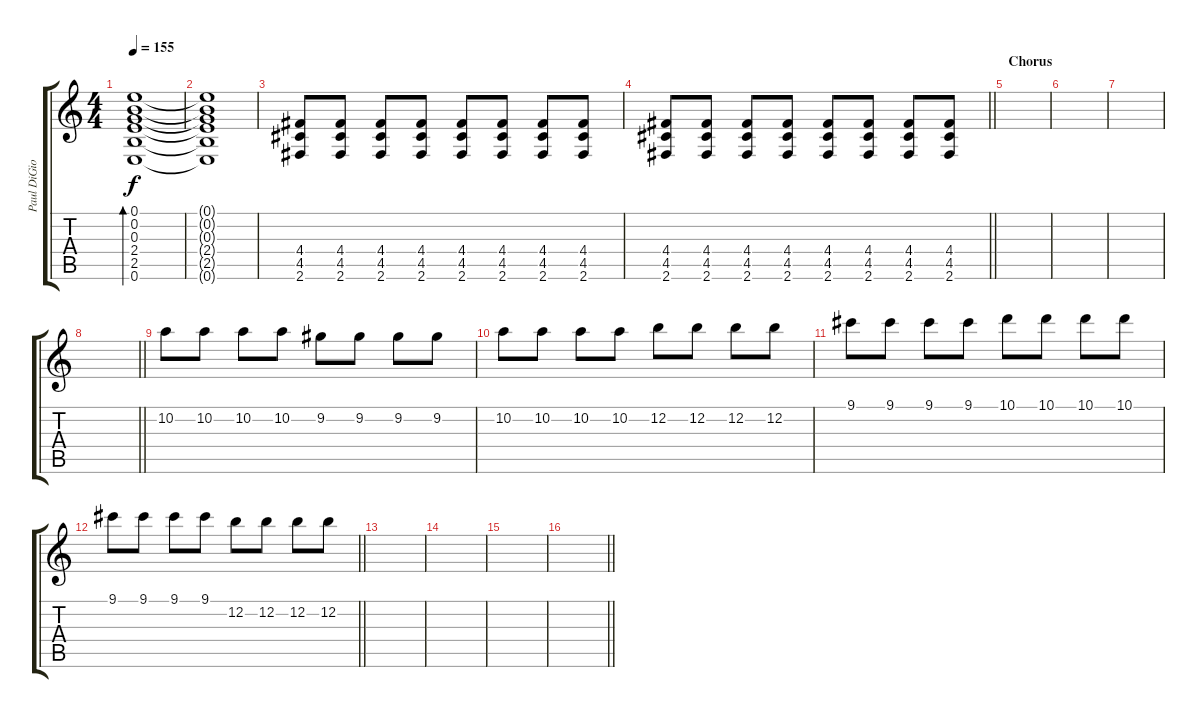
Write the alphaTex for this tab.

\track ("Paul DiGiovanni (Lead Guitar)" "Paul DiGio") {instrument overdrivenguitar}
\staff {score tabs}
\tuning (E4 B3 G3 D3 A2 E2) {hide}
\ts (4 4)
\tempo 155
\clef g2
\ks c
(0.1 0.2 0.3 2.4 2.5 0.6).1{bd 30 dy f volume 11 instrument acousticguitarnylon} |
(0.1{t} 0.2{t} 0.3{t} 2.4{t} 2.5{t} 0.6{t}).1 |
(4.4 4.5 2.6).8{instrument overdrivenguitar} (4.4 4.5 2.6).8 (4.4 4.5 2.6).8 (4.4 4.5 2.6).8 (4.4 4.5 2.6).8 (4.4 4.5 2.6).8 (4.4 4.5 2.6).8 (4.4 4.5 2.6).8 |
\barLineRight lightlight
(4.4 4.5 2.6).8 (4.4 4.5 2.6).8 (4.4 4.5 2.6).8 (4.4 4.5 2.6).8 (4.4 4.5 2.6).8 (4.4 4.5 2.6).8 (4.4 4.5 2.6).8 (4.4 4.5 2.6).8 |
\section ("" "Chorus")
|
|
|
\barLineRight lightlight
|
10.2.8 10.2.8 10.2.8 10.2.8 9.2.8 9.2.8 9.2.8 9.2.8 |
10.2.8 10.2.8 10.2.8 10.2.8 12.2.8 12.2.8 12.2.8 12.2.8 |
9.1.8 9.1.8 9.1.8 9.1.8 10.1.8 10.1.8 10.1.8 10.1.8 |
\barLineRight lightlight
9.1.8 9.1.8 9.1.8 9.1.8 12.2.8 12.2.8 12.2.8 12.2.8 |
|
|
|
\barLineRight lightlight
